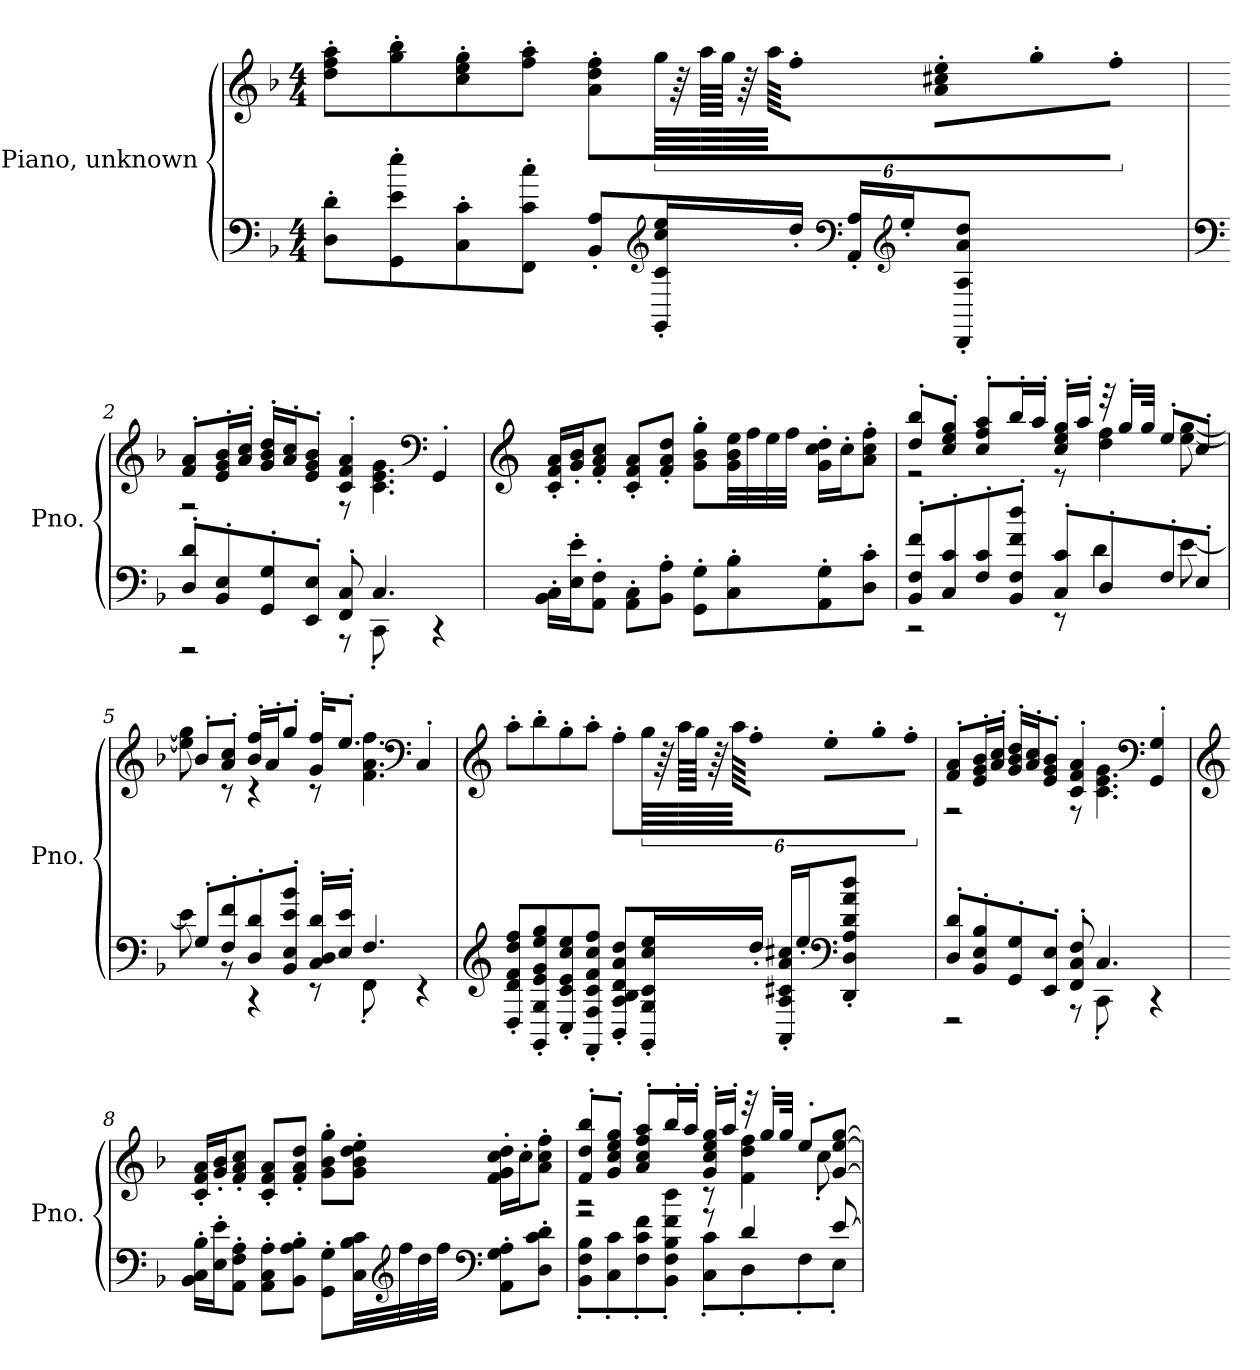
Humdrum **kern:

**kern	**kern
*part1	*part1
*staff2	*staff1
*I"Piano, unknown	*
*I'Pno.	*
*clefF4	*clefG2
*k[b-]	*k[b-]
*M4/4	*M4/4
*MM120	*MM120
=1	=1
8D\' 8d\'L	8dd\' 8ff\' 8aa\'L
8GG\' 8e\' 8ee\'	8gg\' 8bb-\'
8C\' 8c\'	8cc\' 8ee\' 8gg\'
8FF\' 8c\' 8cc\'J	8ff\' 8aa\'J
8BB-/' 8A/'L	8a\' 8dd\' 8ff\'L
*clefG2	*
16GG/' 16c/' 16cc/' 16ee/'L	96gg\Jkkk
.	96r
.	96aa\LLLL
.	96gg\JJJJ
.	96r
.	96aa\KKLL
16dd'/JJ	16ff'\JJ
*clefF4	*
16AA/' 16A/'LL	16a\' 16cc#X\' 16ee\'LL
*clefG2	*
16ee'/J	16gg'\J
8DD/' 8A/' 8a/' 8dd/'J	8ff'\J
=2	=2
*clefF4	*
*^	*^
8D/' 8d/'L	2r	8f/' 8a/'L	2r
8BB-/' 8E/'	.	16e/' 16g/' 16b-/'L	.
.	.	16a/' 16cc/'JJ	.
8GG/' 8G/'	.	16g/' 16b-/' 16dd/'LL	.
.	.	16a/' 16cc/'J	.
8EE/' 8E/'J	.	8e/' 8g/' 8b-/'J	.
8FF/' 8C/'	8r	4c/' 4f/' 4a/'	8r
4.C/	8CC'\	.	4.c\ 4.e\ 4.g\
*	*	*clefF4	*
.	4r	4GG'/	.
*v	*v	*	*
*	*v	*v
!!LO:LB:g=z
=3	=3
*	*clefG2
16BB-\' 16C\'LL	16c/' 16f/' 16a/'LL
16E\' 16e\'J	16g/' 16b-/'J
8AA\' 8F\'J	8f/' 8a/' 8cc/'J
8AA\' 8C\'L	8c/' 8f/' 8a/'L
8BB-\' 8A\'J	8f/' 8a/' 8dd/'J
8GG\' 8G\'L	8g\' 8b-\' 8gg\'L
8C\' 8B-\'	32g\ 32b-\ 32ee\LL
.	32ff\
.	32ee\
.	32ff\JJJ
8AA\' 8G\'	16g\' 16cc\' 16dd\'LL
.	16cc'\J
8D\' 8c\'J	8a\' 8cc\' 8ff\'J
=4	=4
*^	*^
8BB-/' 8F/' 8f/'L	2r	8dd/' 8bb-/'L	2r
8C/' 8c/'	.	8cc/' 8ee/' 8gg/'J	.
8F/' 8c/'	.	8cc/' 8ff/' 8aa/'L	.
8BB-/' 8F/' 8f/' 8dd/'J	.	16bb-'/L	.
.	.	16aa'/JJ	.
8C/' 8c/'L	8r	16cc/' 16ee/' 16gg/'LL	8r
.	.	16aa'/JJ	.
8D'/	4d\	32r	4dd\ 4ff\
.	.	16gg'/LL	.
.	.	32gg/JJk	.
8F'/	.	8ee'/L	.
8E'/J	[8e\	8cc'/J	[8ee\ [8gg\
=5	=5	=5	=5
8G'/L	8e\]	8b-'/L	8ee\] 8gg\]
8F/' 8f/'	8r	8a/' 8cc/'J	8r
8D/' 8d/'	4r	16b-/' 16ff/'LL	4r
.	.	16a'/J	.
8BB-/' 8E/' 8e/' 8b-/'J	.	8gg'/J	.
16C/' 16D/' 16d/'LL	8r	16g/' 16ff/'KL	8r
16E/' 16e/'JJ	.	8.ee'/J	.
4.F/	8FF'\	.	4.f\ 4.a\ 4.ff\
*	*	*clefF4	*
.	4r	4C'/	.
*v	*v	*	*
*	*v	*v
!!LO:LB:g=z
=6	=6
*clefG2	*clefG2
8D/' 8d/' 8f/' 8dd/' 8ff/'L	8aa'\L
8GG/' 8G/' 8e/' 8g/' 8ee/' 8gg/'	8bb-'\
8C/' 8c/' 8e/' 8cc/' 8ee/'	8gg'\
8FF/' 8F/' 8c/' 8f/' 8cc/' 8ff/'J	8aa'\J
8BB-/' 8A/' 8B-/' 8d/' 8a/' 8dd/'L	8ff'\L
16GG/' 16G/' 16c/' 16cc/' 16ee/'L	96gg\Jkkk
.	96r
.	96aa\LLLL
.	96gg\JJJJ
.	96r
.	96aa\KKLL
16dd'/JJ	16ff'\JJ
16AA/' 16A/' 16c#X/' 16a/' 16cc#X/'LL	16ee'\LL
16ee'/J	16gg'\J
*clefF4	*
8DD/' 8D/' 8A/' 8d/' 8a/' 8dd/'J	8ff'\J
=7	=7
*^	*^
8D/' 8d/'L	2r	8f/' 8a/'L	2r
8BB-/' 8E/' 8B-/'	.	16e/' 16g/' 16b-/'L	.
.	.	16a/' 16cc/'JJ	.
8GG/' 8G/'	.	16g/' 16b-/' 16dd/'LL	.
.	.	16a/' 16cc/'J	.
8EE/' 8E/'J	.	8e/' 8g/' 8b-/'J	.
8FF/' 8C/' 8F/'	8r	4c/' 4f/' 4a/'	8r
4.C/	8CC'\	.	4.c\ 4.e\ 4.g\
*	*	*clefF4	*
.	4r	4GG/' 4G/'	.
*v	*v	*	*
*	*v	*v
!!LO:LB:g=z
=8	=8
*	*clefG2
16BB-\' 16C\' 16B-\'LL	16c/' 16f/' 16a/'LL
16E\' 16e\'J	16g/' 16b-/'J
8AA\' 8F\' 8A\'J	8f/' 8a/' 8cc/'J
8AA\' 8C\' 8A\'L	8c/' 8f/' 8a/'L
8BB-\' 8A\' 8B-\'J	8f/' 8a/' 8dd/'J
8GG\' 8G\'L	8g\' 8b-\' 8gg\'L
32C\ 32B-\ 32c\LL	8g\' 8b-\' 8dd\' 8ee\'J
*clefG2	*
32ff\	.
32dd\	.
32ff\JJJ	.
*clefF4	*
8AA\' 8G\' 8A\'L	16f\' 16g\' 16cc\' 16dd\'LL
.	16cc'\J
8D\' 8c\' 8d\'J	8a\' 8cc\' 8ff\'J
=9	=9
*^	*^
2r	8BB-\' 8F\' 8B-\'L	8f/' 8dd/' 8bb-/'L	2r
.	8C\' 8c\'	8g/' 8cc/' 8ee/' 8gg/'J	.
.	8F\' 8c\' 8f\'	8a/' 8cc/' 8ff/' 8aa/'L	.
.	8BB-\' 8F\' 8B-\' 8f\' 8dd\'J	16bb-'/L	.
.	.	16aa'/JJ	.
8r	8C\' 8c\'L	16g/' 16cc/' 16ee/' 16gg/'LL	8r
.	.	16aa'/JJ	.
4d/	8D'\	32r	4f\ 4dd\ 4ff\
.	.	16gg'/LL	.
.	.	32gg/JJk	.
.	8F'\	8ee'/L	.
[8e/	8E'\J	[8g/ [8ee/ [8gg/J	8cc'\
*v	*v	*	*
*	*v	*v
=	=
*-	*-
